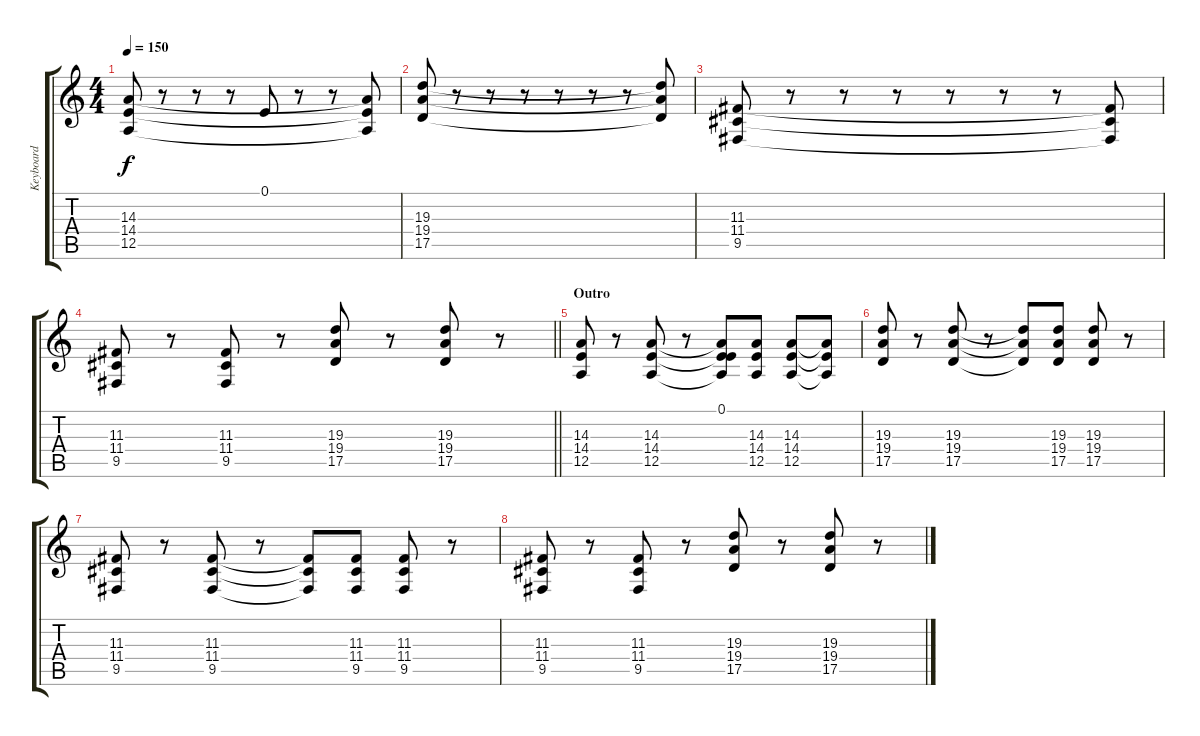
\track ("Keyboard" "Keyboard") {instrument lead5charang}
\staff {score tabs}
\tuning (E4 B3 G3 D3 A2 E2) {hide}
\ts (4 4)
\tempo 150
\clef g2
\ks c
(14.3 14.4 12.5).8{dy f} r.8 r.8 r.8 0.1.8 r.8 r.8 (14.3{t} 14.4{t} 12.5{t}).8 |
(19.3 19.4 17.5).8 r.8 r.8 r.8 r.8 r.8 r.8 (19.3{t} 19.4{t} 17.5{t}).8 |
(11.3 11.4 9.5).8 r.8 r.8 r.8 r.8 r.8 r.8 (11.3{t} 11.4{t} 9.5{t}).8 |
\barLineRight lightlight
(11.3 11.4 9.5).8 r.8 (11.3 11.4 9.5).8 r.8 (19.3 19.4 17.5).8 r.8 (19.3 19.4 17.5).8 r.8 |
\section ("" "Outro")
(14.3 14.4 12.5).8 r.8 (14.3 14.4 12.5).8 r.8 (0.1 14.3{t} 14.4{t} 12.5{t}).8 (14.3 14.4 12.5).8 (14.3 14.4 12.5).8 (14.3{t} 14.4{t} 12.5{t}).8 |
(19.3 19.4 17.5).8 r.8 (19.3 19.4 17.5).8 r.8 (19.3{t} 19.4{t} 17.5{t}).8 (19.3 19.4 17.5).8 (19.3 19.4 17.5).8 r.8 |
(11.3 11.4 9.5).8 r.8 (11.3 11.4 9.5).8 r.8 (11.3{t} 11.4{t} 9.5{t}).8 (11.3 11.4 9.5).8 (11.3 11.4 9.5).8 r.8 |
(11.3 11.4 9.5).8 r.8 (11.3 11.4 9.5).8 r.8 (19.3 19.4 17.5).8 r.8 (19.3 19.4 17.5).8 r.8
